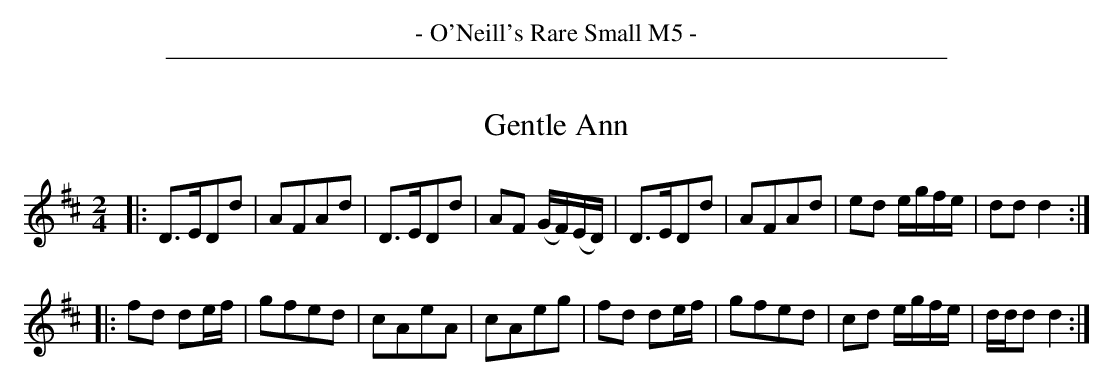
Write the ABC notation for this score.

X:1
T: Gentle Ann
M: 2/4
L: 1/8
K: D
|:\
D>EDd | AFAd | D>EDd | AF (G/F/)(E/D/) |\
D>EDd | AFAd | ed e/g/f/e/ | dd d2 :|
|:\
fd de/f/ | gfed | cAeA | cAeg |\
fd de/f/ | gfed | cd e/g/f/e/ | d/d/d d2 :|
